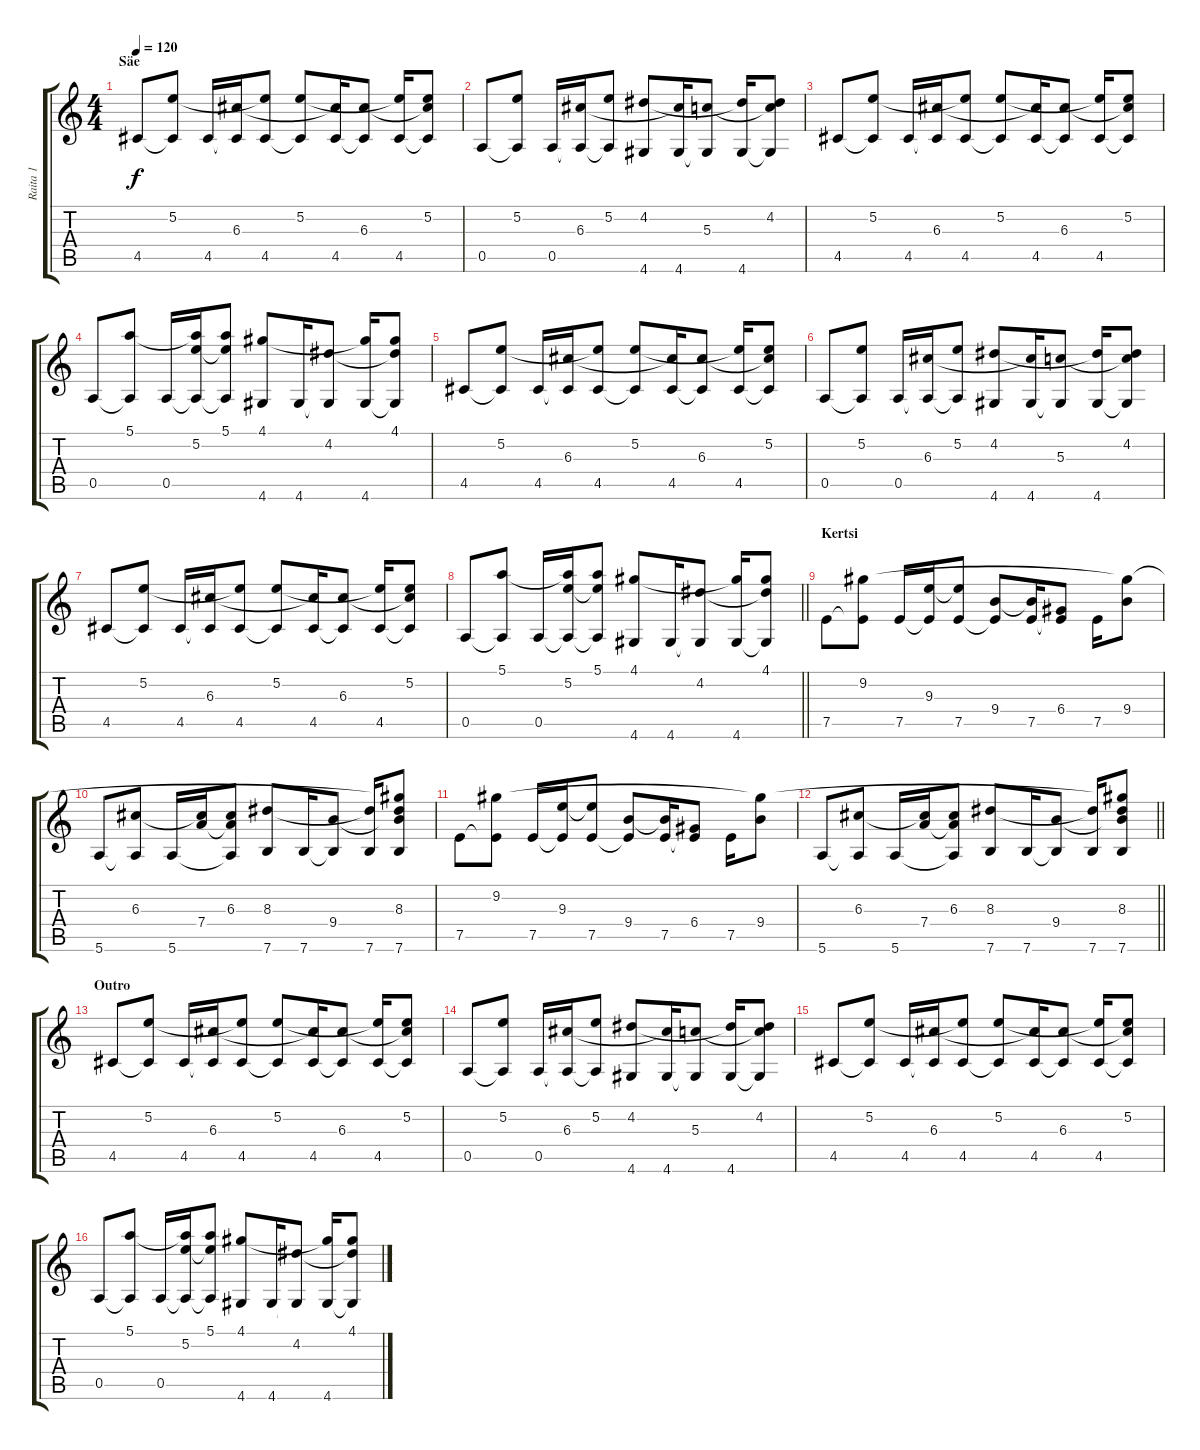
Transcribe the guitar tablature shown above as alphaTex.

\track ("Raita 1" "Raita 1") {instrument acousticguitarsteel}
\staff {score tabs}
\tuning (E4 B3 G3 D3 A2 E2) {hide}
\ts (4 4)
\section ("" "Säe")
\tempo 120
\clef g2
\ks c
4.5.8{dy f} (5.2 4.5{t}).8 4.5.16 (6.3 4.5{t}).16 (5.2{t} 4.5).8 (5.2 4.5{t}).8 (6.3{t} 4.5).16 (6.3 4.5{t}).8 (5.2{t} 4.5).16 (5.2 6.3{t} 4.5{t}).8 |
0.5.8 (5.2 0.5{t}).8 0.5.16 (6.3 0.5{t}).16 (5.2 0.5{t}).8 (4.2 4.6).8 (6.3{t} 4.6).16 (5.3 4.6{t}).8 (4.2{t} 4.6).16 (4.2 5.3{t} 4.6{t}).8 |
4.5.8 (5.2 4.5{t}).8 4.5.16 (6.3 4.5{t}).16 (5.2{t} 4.5).8 (5.2 4.5{t}).8 (6.3{t} 4.5).16 (6.3 4.5{t}).8 (5.2{t} 4.5).16 (5.2 6.3{t} 4.5{t}).8 |
0.5.8 (5.1 0.5{t}).8 0.5.16 (5.1{t} 5.2 0.5{t}).16 (5.1 5.2{t} 0.5{t}).8 (4.1 4.6).8 4.6.16 (4.2 4.6{t}).8 (4.1{t} 4.6).16 (4.1 4.2{t} 4.6{t}).8 |
4.5.8 (5.2 4.5{t}).8 4.5.16 (6.3 4.5{t}).16 (5.2{t} 4.5).8 (5.2 4.5{t}).8 (6.3{t} 4.5).16 (6.3 4.5{t}).8 (5.2{t} 4.5).16 (5.2 6.3{t} 4.5{t}).8 |
0.5.8 (5.2 0.5{t}).8 0.5.16 (6.3 0.5{t}).16 (5.2 0.5{t}).8 (4.2 4.6).8 (6.3{t} 4.6).16 (5.3 4.6{t}).8 (4.2{t} 4.6).16 (4.2 5.3{t} 4.6{t}).8 |
4.5.8 (5.2 4.5{t}).8 4.5.16 (6.3 4.5{t}).16 (5.2{t} 4.5).8 (5.2 4.5{t}).8 (6.3{t} 4.5).16 (6.3 4.5{t}).8 (5.2{t} 4.5).16 (5.2 6.3{t} 4.5{t}).8 |
\barLineRight lightlight
0.5.8 (5.1 0.5{t}).8 0.5.16 (5.1{t} 5.2 0.5{t}).16 (5.1 5.2{t} 0.5{t}).8 (4.1 4.6).8 4.6.16 (4.2 4.6{t}).8 (4.1{t} 4.6).16 (4.1 4.2{t} 4.6{t}).8 |
\section ("" "Kertsi")
7.5.8 (9.2 7.5{t}).8 7.5.16 (9.3 7.5{t}).16 (9.3{t} 7.5).8 (9.4 7.5{t}).8 (9.4{t} 7.5).16 (6.4 7.5{t}).8 7.5.16 (9.2{t} 9.4).8 |
5.6.8 (6.3 5.6{t}).8 5.6.16 (6.3{t} 7.4).16 (6.3 7.4{t} 5.6{t}).8 (8.3 7.6).8 7.6.16 (9.4 7.6{t}).8 (8.3{t} 7.6).16 (9.2{t} 8.3 9.4{t} 7.6).8 |
7.5.8 (9.2 7.5{t}).8 7.5.16 (9.3 7.5{t}).16 (9.3{t} 7.5).8 (9.4 7.5{t}).8 (9.4{t} 7.5).16 (6.4 7.5{t}).8 7.5.16 (9.2{t} 9.4).8 |
\barLineRight lightlight
5.6.8 (6.3 5.6{t}).8 5.6.16 (6.3{t} 7.4).16 (6.3 7.4{t} 5.6{t}).8 (8.3 7.6).8 7.6.16 (9.4 7.6{t}).8 (8.3{t} 7.6).16 (9.2{t} 8.3 9.4{t} 7.6).8 |
\section ("" "Outro")
4.5.8 (5.2 4.5{t}).8 4.5.16 (6.3 4.5{t}).16 (5.2{t} 4.5).8 (5.2 4.5{t}).8 (6.3{t} 4.5).16 (6.3 4.5{t}).8 (5.2{t} 4.5).16 (5.2 6.3{t} 4.5{t}).8 |
0.5.8 (5.2 0.5{t}).8 0.5.16 (6.3 0.5{t}).16 (5.2 0.5{t}).8 (4.2 4.6).8 (6.3{t} 4.6).16 (5.3 4.6{t}).8 (4.2{t} 4.6).16 (4.2 5.3{t} 4.6{t}).8 |
4.5.8 (5.2 4.5{t}).8 4.5.16 (6.3 4.5{t}).16 (5.2{t} 4.5).8 (5.2 4.5{t}).8 (6.3{t} 4.5).16 (6.3 4.5{t}).8 (5.2{t} 4.5).16 (5.2 6.3{t} 4.5{t}).8 |
0.5.8 (5.1 0.5{t}).8 0.5.16 (5.1{t} 5.2 0.5{t}).16 (5.1 5.2{t} 0.5{t}).8 (4.1 4.6).8 4.6.16 (4.2 4.6{t}).8 (4.1{t} 4.6).16 (4.1 4.2{t} 4.6{t}).8
